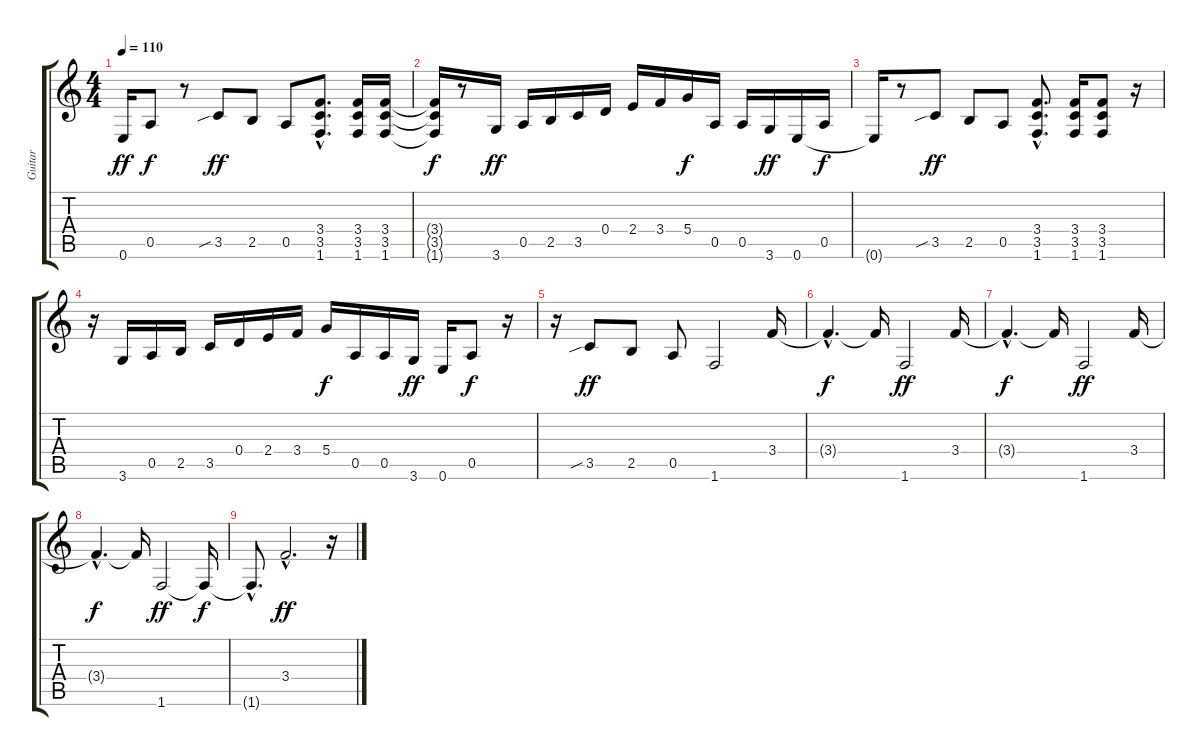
\track ("Guitar" "Guitar") {instrument distortionguitar}
\staff {score tabs}
\tuning (E4 B3 G3 D3 A2 E2) {hide}
\ts (4 4)
\tempo 110
\clef g2
\ks c
0.6.16{dy ff} 0.5.8{dy f} r.8 3.5{sib}.8{dy ff} 2.5.8 0.5.8 (3.4{hac} 3.5{hac} 1.6{hac}).8{d} (3.4 3.5 1.6).16 (3.4 3.5 1.6).16 |
(3.4{t} 3.5{t} 1.6{t}).16{dy f} r.8 3.6.16{dy ff} 0.5.16 2.5.16 3.5.16 0.4.16 2.4.16 3.4.16 5.4.16{dy f} 0.5.16 0.5.16 3.6.16{dy ff} 0.6.16 0.5.16{dy f} |
0.6{t}.16 r.8 3.5{sib}.8{dy ff} 2.5.8 0.5.8 (3.4{hac} 3.5{hac} 1.6{hac}).8{d} (3.4 3.5 1.6).16 (3.4 3.5 1.6).8 r.16 |
r.16 3.6.16 0.5.16 2.5.16 3.5.16 0.4.16 2.4.16 3.4.16 5.4.16{dy f} 0.5.16 0.5.16 3.6.16{dy ff} 0.6.16 0.5.8{dy f} r.16 |
r.16 3.5{sib}.8{dy ff} 2.5.8 0.5.8 1.6.2 3.4.16 |
3.4{hac t}.4{d dy f} 3.4{t}.16 1.6.2{dy ff} 3.4.16 |
3.4{hac t}.4{d dy f} 3.4{t}.16 1.6.2{dy ff} 3.4.16 |
3.4{hac t}.4{d dy f} 3.4{t}.16 1.6.2{dy ff} 1.6{t}.16{dy f} |
1.6{hac t}.8{d} 3.4{hac}.2{d dy ff} r.16
